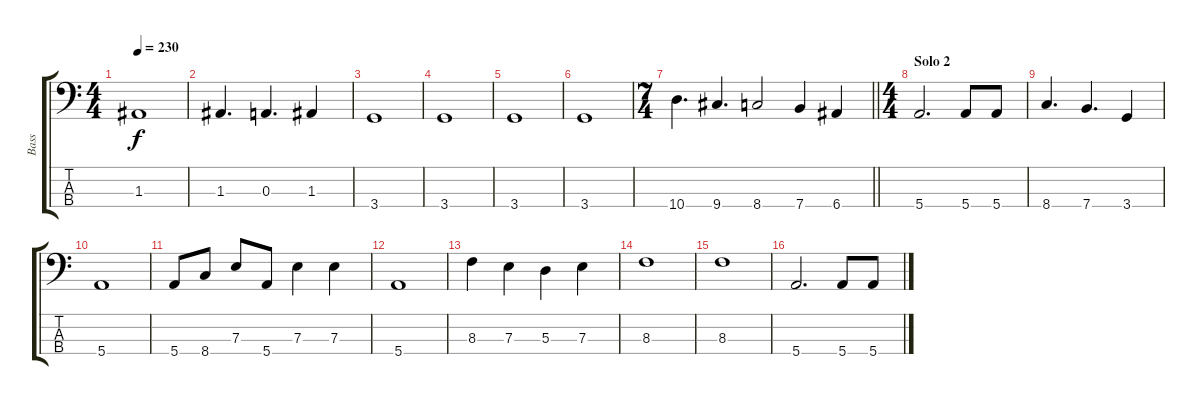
\track ("Bass" "Bass") {instrument electricbassfinger}
\staff {score tabs}
\tuning (G2 D2 A1 E1) {hide}
\ts (4 4)
\tempo 230
\clef f4
\ks c
1.3.1{dy f} |
1.3.4{d} 0.3.4{d} 1.3.4 |
3.4.1 |
3.4.1 |
3.4.1 |
3.4.1 |
\ts (7 4)
\barLineRight lightlight
10.4.4{d} 9.4.4{d} 8.4.2 7.4.4 6.4.4 |
\ts (4 4)
\section ("" "Solo 2")
5.4.2{d} 5.4.8 5.4.8 |
8.4.4{d} 7.4.4{d} 3.4.4 |
5.4.1 |
5.4.8 8.4.8 7.3.8 5.4.8 7.3.4 7.3.4 |
5.4.1 |
8.3.4 7.3.4 5.3.4 7.3.4 |
8.3.1 |
8.3.1 |
5.4.2{d} 5.4.8 5.4.8
